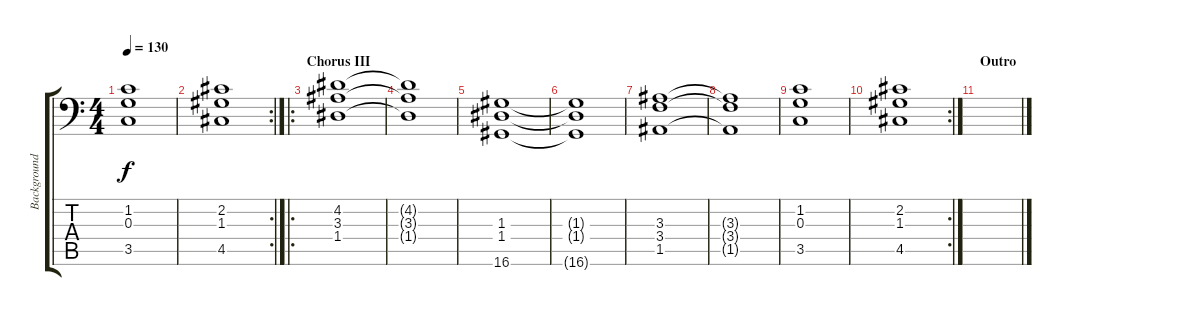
\track ("Background I" "Background") {instrument lead3calliope}
\staff {score tabs}
\tuning (E4 B3 G3 D3 A2 E1) {hide}
\ts (4 4)
\tempo 130
\clef f4
\ks c
(1.2 0.3 3.5).1{dy f} |
\rc 2
(2.2 1.3 4.5).1 |
\ro
\section ("" "Chorus III")
(4.2 3.3 1.4).1 |
(4.2{t} 3.3{t} 1.4{t}).1 |
(1.3 1.4 16.6).1 |
(1.3{t} 1.4{t} 16.6{t}).1 |
(3.3 3.4 1.5).1 |
(3.3{t} 3.4{t} 1.5{t}).1 |
(1.2 0.3 3.5).1 |
\rc 2
(2.2 1.3 4.5).1 |
\section ("" "Outro")
